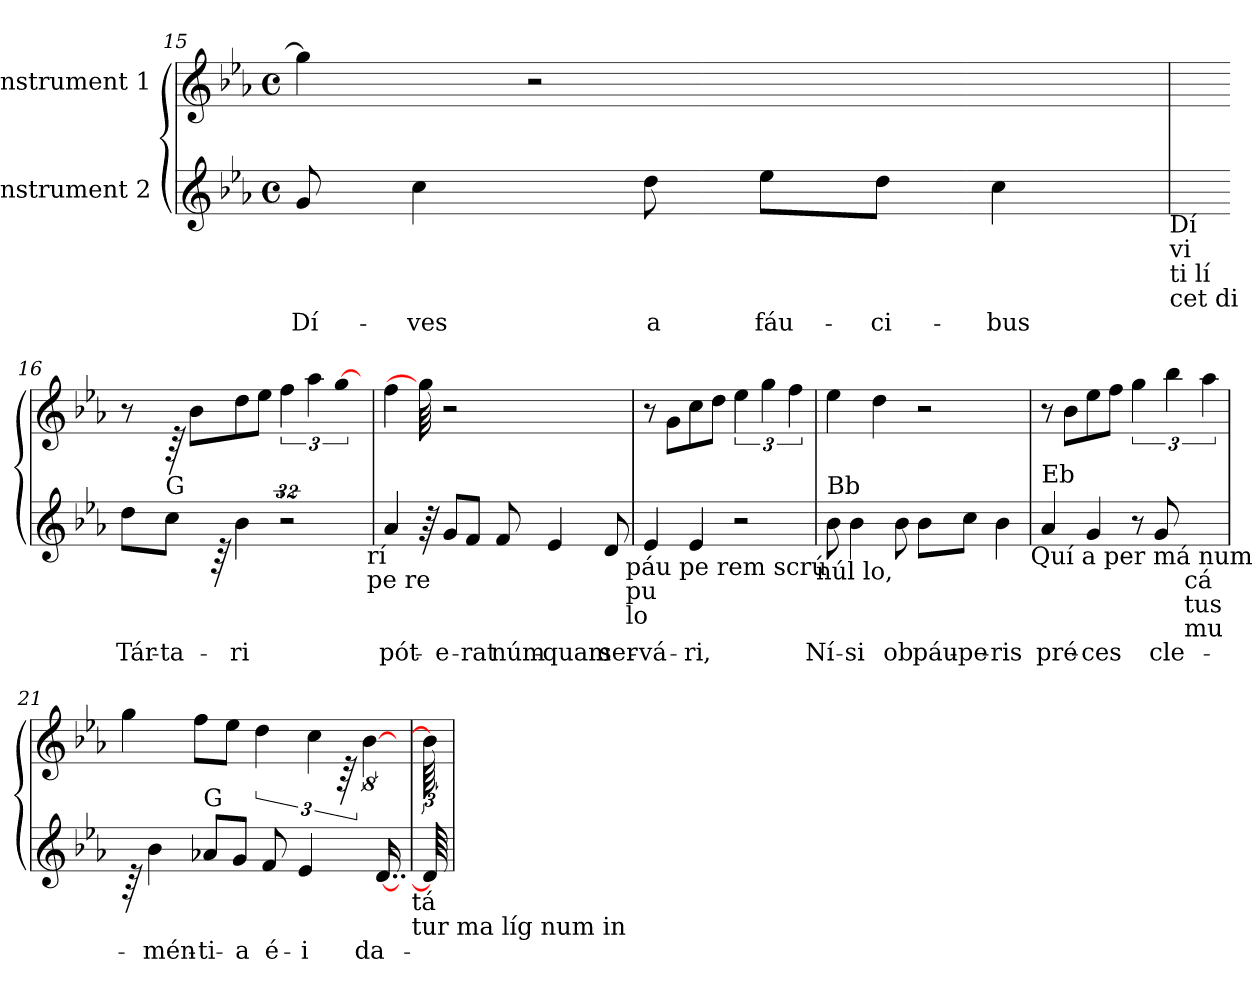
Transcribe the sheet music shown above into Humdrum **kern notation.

**kern	**text	**kern
*part2	*part2	*part1
*staff2	*staff2	*staff1
*I"Instrument 2	*	*I"Instrument 1
!!LO:LB:g=z
*clefG2	*	*clefG2
*k[b-e-a-]	*	*k[b-e-a-]
*E-:	*	*E-:
*M4/4	*	*M4/4
*met(c)	*	*met(c)
=15	=15	=15
!	!LO:LY:b:cj	!
8g/	Dí-	4gg\]
!	!LO:LY:b:cj	!
4cc\	-ves	.
.	.	2r
!	!LO:LY:b:cj	!
8dd\	a	.
!	!LO:LY:b:cj	!
8ee-\L	fáu-	.
!	!LO:LY:b:cj	!
8dd\J	-ci-	.
!	!LO:LY:b:cj	!
4cc\	-bus	4ryy
!LO:TX:b:t=Dí	!	!
!LO:TX:b:t=vi	!	!
!LO:TX:b:t=ti lí	!	!
!LO:TX:b:t=cet di	!	!
=16	=16	=16
!	!LO:LY:b:cj	!
8dd\L	Tár-	8r
!LO:TX:a:t=G	!	!
!	!LO:LY:b:cj	!
8cc\J	-ta-	64rc
.	.	8b-\L
64rc	.	.
!	!LO:LY:b:cj	!
4b-\	-ri	8dd\
.	.	8ee-\J
64%31r	.	6ff\
.	.	6aa-\
.	.	[192%29gg\
64ryy	.	64ryy
!LO:TX:b:t=rí	!	!
!LO:TX:b:t=pe re	!	!
=17	=17	=17
!LO:TX:a:t=FM	!	!
!	!LO:LY:b:cj	!
*^	*	*
4a-/	1ryy	pót-	4ff\
64r	.	.	64gg\]
!	!	!LO:LY:b:cj	!
8g/L	.	-e-	2r
!	!	!LO:LY:b:cj	!
8f/J	.	-rat	.
!	!	!LO:LY:b:cj	!
8f/	.	núm-	.
!	!	!LO:LY:b:cj	!
4e-/	.	-quam	.
.	.	.	4ryy
!	!	!LO:LY:b:cj	!
8d/	.	ser-	.
!	!LO:TX:b:t=páu pe rem scrú	!	!
!	!LO:TX:b:t=pu	!	!
!	!LO:TX:b:t=lo	!	!
.	64ryy	.	.
=18	=18	=18	=18
!LO:TX:a:t=CM	!	!	!
!	!	!LO:LY:b:cj	!
*v	*v	*	*
4e-/	-vá-	8r
.	.	8g\L
!	!LO:LY:b:cj	!
4e-/	-ri,	8cc\
.	.	8dd\J
2r	.	6ee-\
.	.	6gg\
.	.	6ff\
!LO:TX:b:t=núl lo,	!	!
!!LO:LB:g=z
=19	=19	=19
!LO:TX:a:t=Bb	!	!
!	!LO:LY:b:cj	!
8b-\	Ní-	4ee-\
!	!LO:LY:b:cj	!
4b-\	-si	.
.	.	4dd\
!	!LO:LY:b:cj	!
8b-\	ob	.
!	!LO:LY:b:cj	!
8b-\L	páu-	2r
!	!LO:LY:b:cj	!
8cc\J	-pe-	.
!	!LO:LY:b:cj	!
4b-\	-ris	.
!LO:TX:b:t=Quí a per má num mer	!	!
=20	=20	=20
!LO:TX:a:t=Eb	!	!
!	!LO:LY:b:cj	!
4a-/	pré-	8r
.	.	8b-\L
!	!LO:LY:b:cj	!
4g/	-ces	8ee-\
.	.	8ff\J
8r	.	6gg\
!	!LO:LY:b:cj	!
8g/	cle-	.
.	.	6bb-\
!LO:TX:b:t=cá	!	!
!LO:TX:b:t=tus	!	!
!LO:TX:b:t=mu	!	!
4ryy	.	.
.	.	6aa-\
=21	=21	=21
64rc	.	4gg\
!	!LO:LY:b:cj	!
4b-\	-mén-	.
.	.	8ff\L
!LO:TX:a:t=G	!	!
!	!LO:LY:b:cj	!
8a-X/L	-ti-	.
.	.	8ee-\J
!	!LO:LY:b:cj	!
8g/J	-a	.
.	.	6dd\
!	!LO:LY:b:cj	!
8f/	é-	.
!	!LO:LY:b:cj	!
4e-/	-i	.
.	.	6cc\
.	.	96rc
.	.	[32%5b-\
!	!LO:LY:b:cj	!
[16..d/	da-	.
64ryy	.	64ryy
!LO:TX:b:t=tá	!	!
!LO:TX:b:t=tur ma líg num in	!	!
=22	=22	=22
64d/]	.	96b-\]
.	.	192ryy
=	=	=
*-	*-	*-
